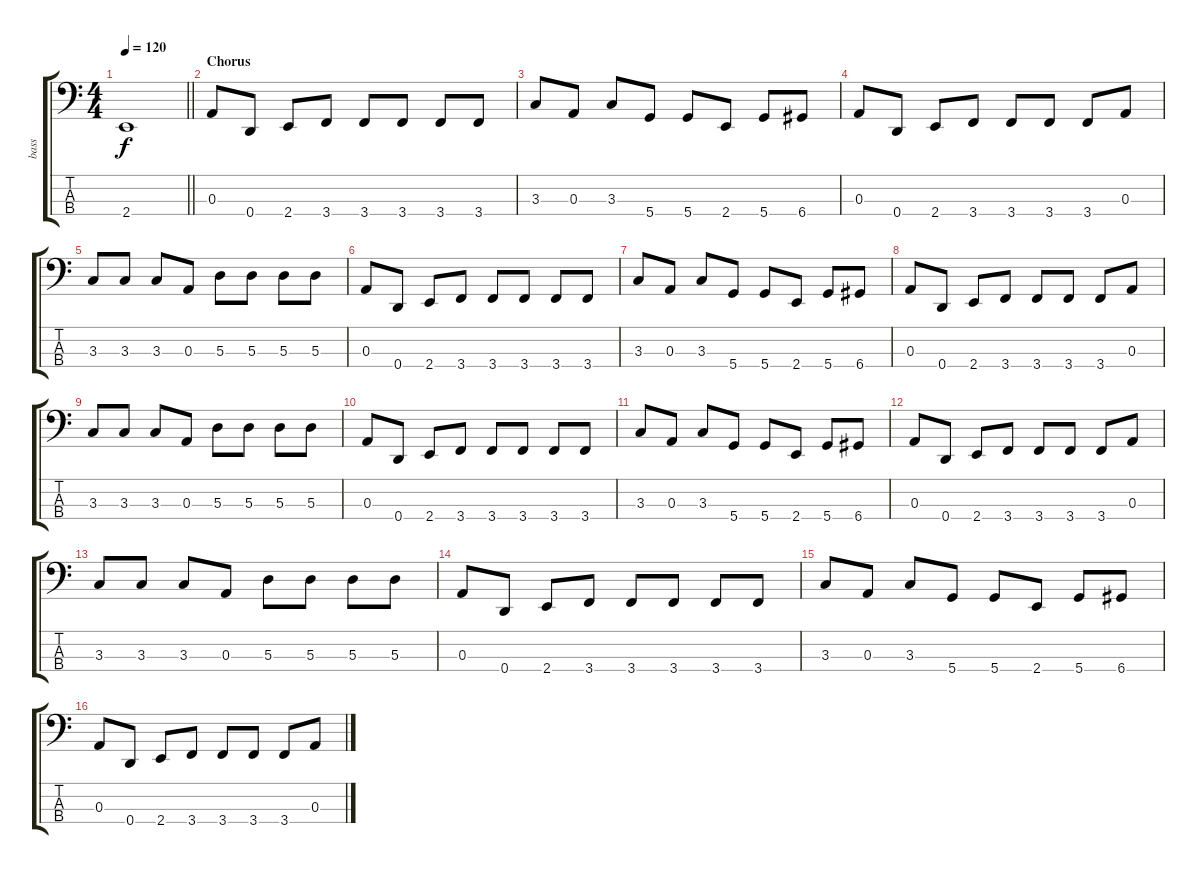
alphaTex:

\track ("bass" "bass") {instrument electricbassfinger}
\staff {score tabs}
\tuning (G2 D2 A1 D1) {hide}
\ts (4 4)
\tempo 120
\clef f4
\barLineRight lightlight
\ks c
2.4{t}.1{dy f} |
\section ("" "Chorus")
0.3.8 0.4.8 2.4.8 3.4.8 3.4.8 3.4.8 3.4.8 3.4.8 |
3.3.8 0.3.8 3.3.8 5.4.8 5.4.8 2.4.8 5.4.8 6.4.8 |
0.3.8 0.4.8 2.4.8 3.4.8 3.4.8 3.4.8 3.4.8 0.3.8 |
3.3.8 3.3.8 3.3.8 0.3.8 5.3.8 5.3.8 5.3.8 5.3.8 |
0.3.8 0.4.8 2.4.8 3.4.8 3.4.8 3.4.8 3.4.8 3.4.8 |
3.3.8 0.3.8 3.3.8 5.4.8 5.4.8 2.4.8 5.4.8 6.4.8 |
0.3.8 0.4.8 2.4.8 3.4.8 3.4.8 3.4.8 3.4.8 0.3.8 |
3.3.8 3.3.8 3.3.8 0.3.8 5.3.8 5.3.8 5.3.8 5.3.8 |
0.3.8 0.4.8 2.4.8 3.4.8 3.4.8 3.4.8 3.4.8 3.4.8 |
3.3.8 0.3.8 3.3.8 5.4.8 5.4.8 2.4.8 5.4.8 6.4.8 |
0.3.8 0.4.8 2.4.8 3.4.8 3.4.8 3.4.8 3.4.8 0.3.8 |
3.3.8 3.3.8 3.3.8 0.3.8 5.3.8 5.3.8 5.3.8 5.3.8 |
0.3.8 0.4.8 2.4.8 3.4.8 3.4.8 3.4.8 3.4.8 3.4.8 |
3.3.8 0.3.8 3.3.8 5.4.8 5.4.8 2.4.8 5.4.8 6.4.8 |
0.3.8 0.4.8 2.4.8 3.4.8 3.4.8 3.4.8 3.4.8 0.3.8
